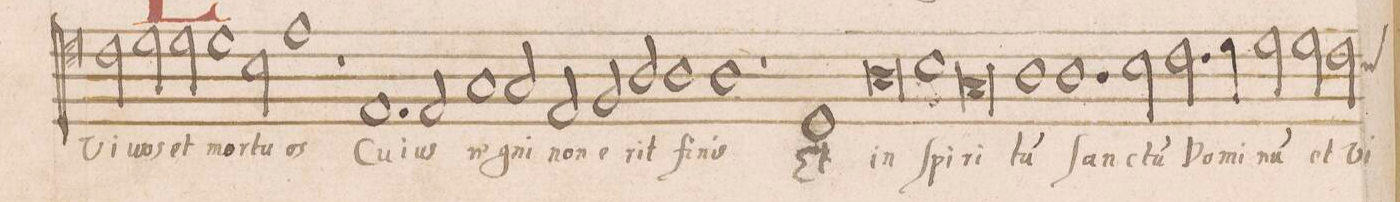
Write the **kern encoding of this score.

**kern	**text
*I"ALTVS	*
*clefC4	*
*k[]	*
*met(C|)	*
*M2/1	*
2c\	Vi-
2d\	-vos
=164-	=164-
2d\	et
1d\	mor-
2B\	-tu-
=165-	=165-
1e\	-os
1r	.
=166-	=166-
1.E/	Cu-
2E/	-ius
=167-	=167-
1G/	re-
2G/	-gni
2E/	non
=168-	=168-
2F/	e-
2A/	-rit
1A\	fi-
=169-	=169-
1A\	-nis
1r	.
=170-	=170-
1D/	Et
0A\	in
=171-	=171-
1B\	ſpi-
=172-	=172-
0G/	-ri-
=173-	=173-
1A\	-tu(m)
1.A\	ſan-
=174-	=174-
2B\	-ctu(m)
2.c\	Do-
4d\	-mi-
=175-	=175-
2d\	-nu(m)
2d\	et
*custos:B	*
2c\	Vi-
*-	*-
